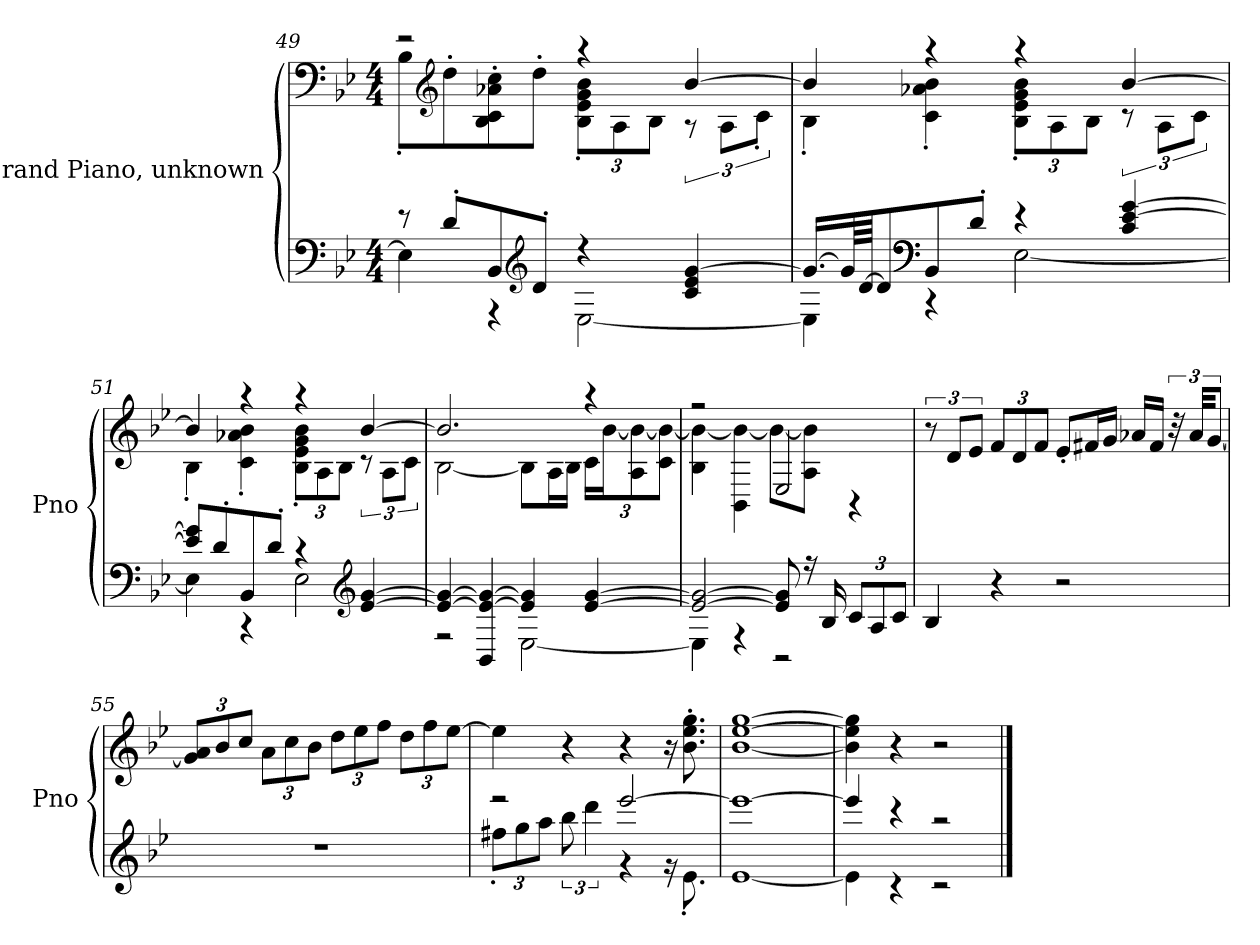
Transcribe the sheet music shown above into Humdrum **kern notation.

**kern	**kern
*part1	*part1
*staff2	*staff1
*I"Grand Piano, unknown	*
*I'Pno	*
*clefF4	*clefF4
*k[b-e-]	*k[b-e-]
*M4/4	*M4/4
=49	=49
*^	*^
8r	4E-\]	2r	8B-'\L
*	*	*clefG2	*
8d'/L	.	.	8dd'\
8BB-/	4r	.	8B-\' 8c\' 8a-X\' 8cc\'
*clefG2	*	*	*
8d'/J	.	.	8dd'\J
*	*	*	*Xbrackettup
4r	[2E-\	4r	12B-\' 12e-\' 12g\' 12b-\'L
.	.	.	12A\
.	.	.	12B-\J
*	*	*	*brackettup
4c/ 4e-/ [4g/	.	[4b-/	12r
.	.	.	12A\L
.	.	.	12c'\J
!!LO:LB:g=z	!!
=50	=50	=50	=50
16.g/LL_	4E-\]	4b-/]	4B-'\
64g/LL]	.	.	.
[64d/JJJ	.	.	.
8d/]	.	.	.
*clefF4	*	*	*
8BB-/	4r	4r	4c\' 4a-X\' 4b-\'
8d'/J	.	.	.
*	*	*	*Xbrackettup
4r	[2E-\	4r	12B-\' 12e-\' 12g\' 12b-\'L
.	.	.	12A\
.	.	.	12B-\J
*	*	*	*brackettup
4c/ [4e-/ [4g/	.	[4b-/	12r
.	.	.	12A\L
.	.	.	12c\J
=51	=51	=51	=51
8e-/] 8g/]L	4E-\]	4b-/]	4B-'\
8d'/	.	.	.
8BB-/	4r	4r	4c\' 4a-X\' 4b-\'
8d'/J	.	.	.
*	*	*	*Xbrackettup
4r	2E-\	4r	12B-\' 12e-\' 12g\' 12b-\'L
.	.	.	12A\
.	.	.	12B-\J
*clefG2	*	*	*
*	*	*	*brackettup
[4e-/ [4g/	.	[4b-/	12r
.	.	.	12A\L
.	.	.	12c\J
=52	=52	=52	=52
4e-/_ 4g/_	2r	2.b-/]	[2B-\
4BB-/ 4e-/_ 4g/_	.	.	.
4e-/] 4g/]	[2E-\	.	8B-\L]
.	.	.	16A\L
.	.	.	16B-\JJ
*	*	*	*Xbrackettup
[4e-/ [4g/	.	4r	24c\LL
.	.	.	[24b-\J
.	.	.	12A\ 12b-\_
.	.	.	12c\ 12b-\_J
!!LO:PB:g=z	!!
=53	=53	=53	=53
2e-/_ 2g/_	4E-\]	2r	4B-\ 4b-\_
.	4r	.	4BB-\ 4b-\_
8e-/] 8g/]	2r	2E-/	8b-\L_
16r	.	.	8A\ 8b-\]J
16B-/	.	.	.
*Xbrackettup	*	*	*
12c/L	.	.	4r
12A/	.	.	.
12c/J	.	.	.
*v	*v	*	*
*	*v	*v
=54	=54
*	*brackettup
4B-/	12r
.	12d/L
.	12e-/J
*	*Xbrackettup
4r	12f/L
.	12d/
.	12f/J
2r	8e-'/L
.	16f#X/L
.	16g/JJ
.	16a-X/LL
.	16f#/JJ
*	*brackettup
.	48r
.	48a-/KKL
.	[12g/J
=55	=55
*	*Xbrackettup
1r	12g/] 12a/L
.	12b-/
.	12cc/J
.	12a\L
.	12cc\
.	12b-\J
.	12dd\L
.	12ee-\
.	12ff\J
.	12dd\L
.	12ff\
.	[12ee-\J
!!LO:LB:g=z
=56	=56
*^	*
2r	12ff#X'\L	4ee-\]
.	12gg\	.
.	12aa\J	.
*	*brackettup	*
.	12bb-\	4r
.	6ddd\	.
[2eee-/	4r	4r
.	16r	16r
.	8.e-'\	8.b-\' 8.ee-\' 8.gg\'
=57	=57	=57
1eee-_	[1e-	[1b- [1ee- [1gg
=58	=58	=58
4eee-/]	4e-\]	4b-\] 4ee-\] 4gg\]
4r	4r	4r
2r	2r	2r
*v	*v	*
==	==
*-	*-
